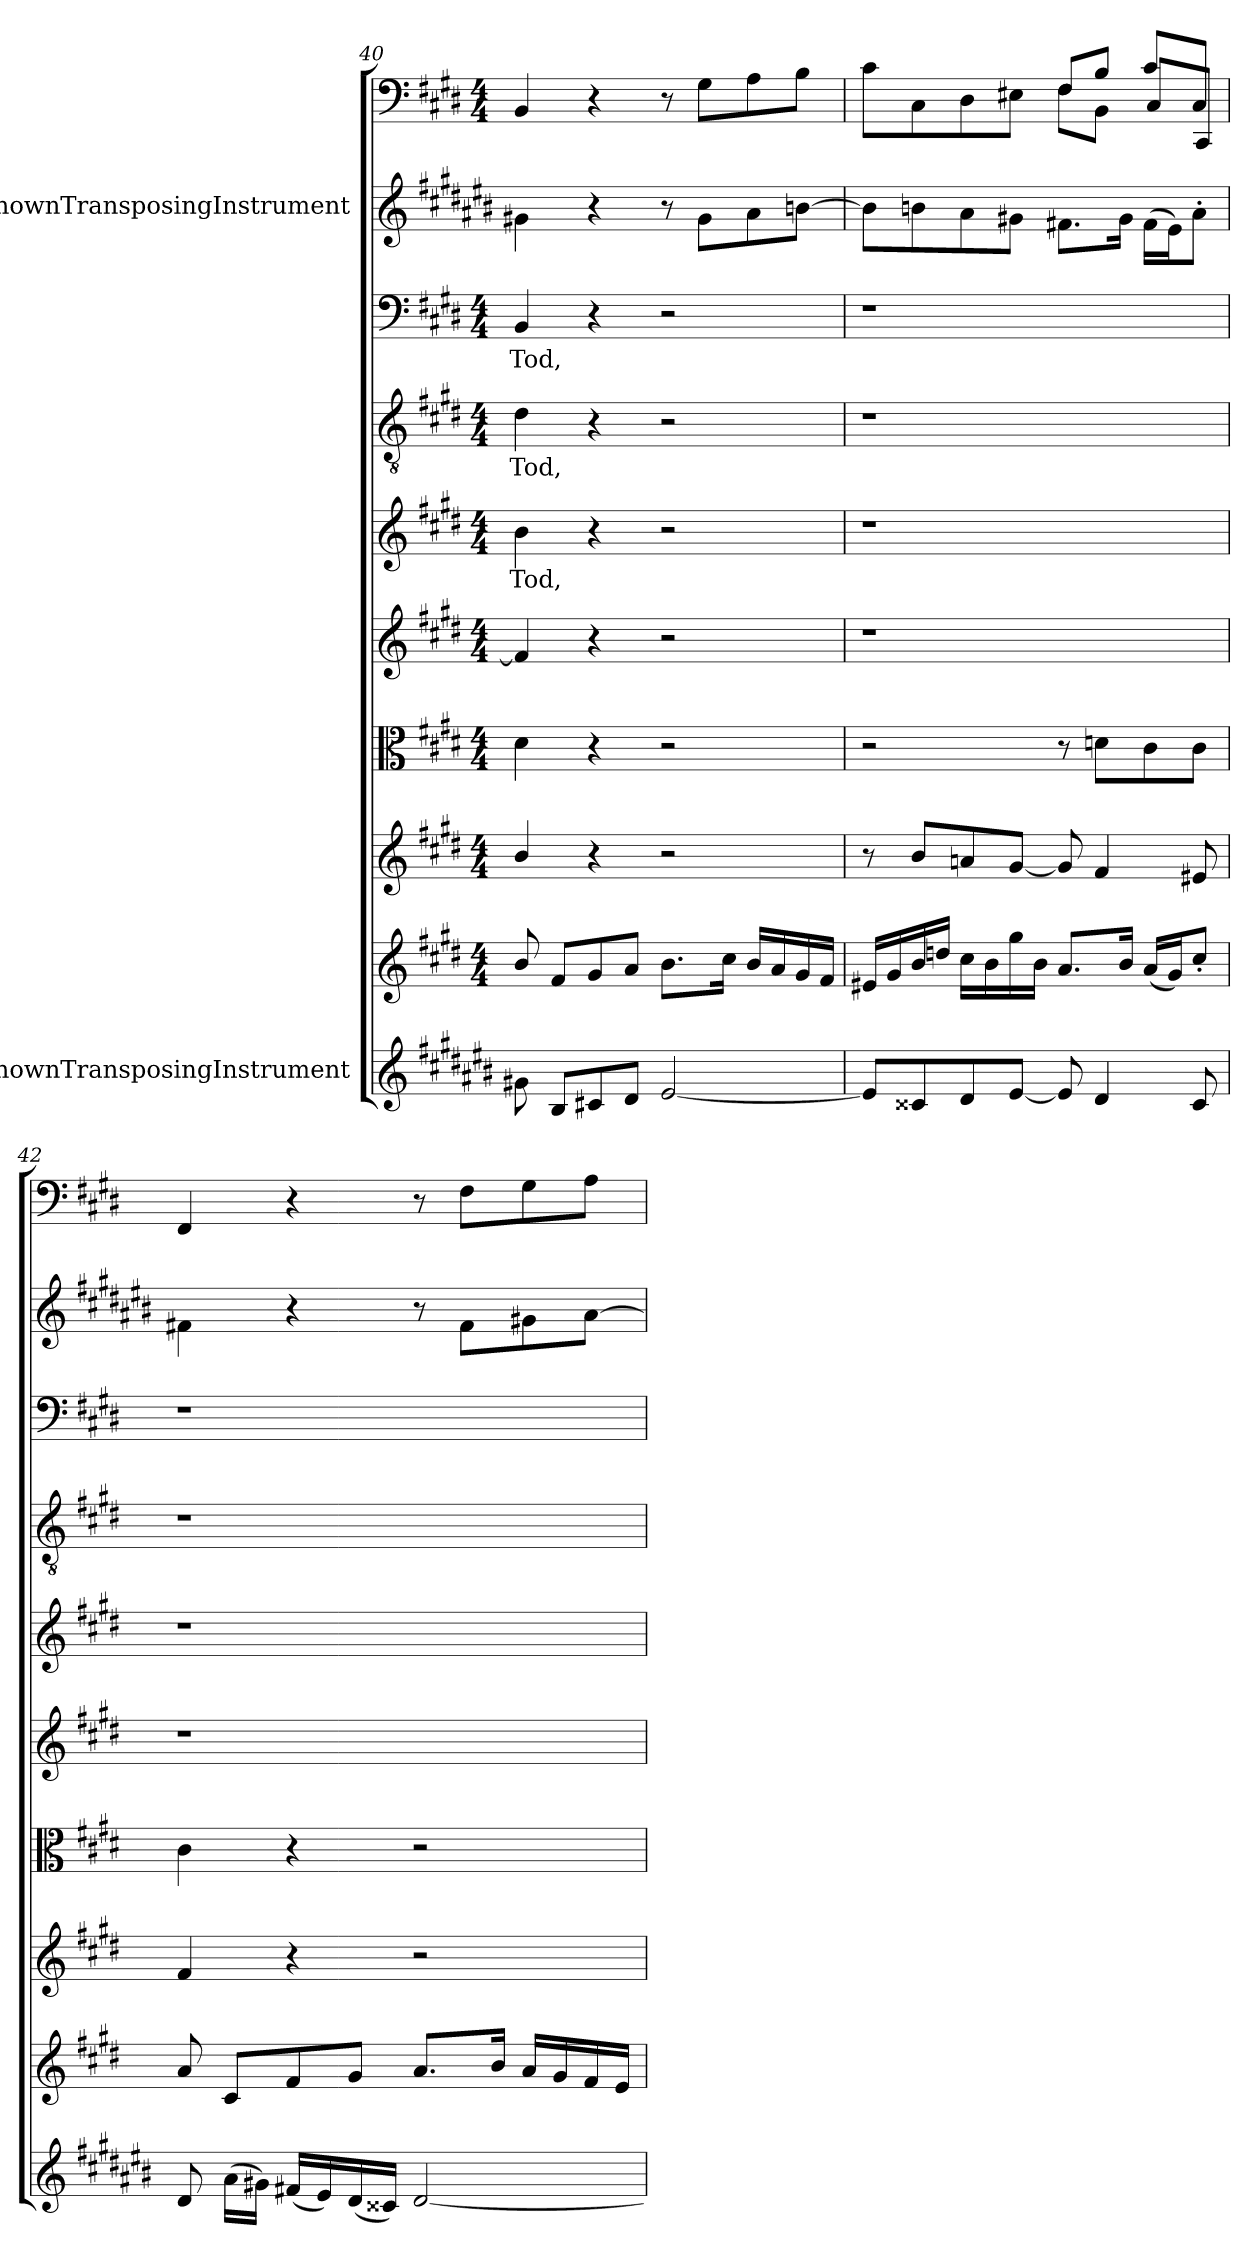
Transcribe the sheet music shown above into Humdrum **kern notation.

**kern	**kern	**kern	**kern	**kern	**kern	**text	**kern	**text	**kern	**text	**kern	**kern
*part10	*part9	*part8	*part7	*part6	*part5	*part5	*part4	*part4	*part3	*part3	*part2	*part1
*staff10	*staff9	*staff8	*staff7	*staff6	*staff5	*staff5	*staff4	*staff4	*staff3	*staff3	*staff2	*staff1
*I"UnknownTransposingInstrument	*	*	*	*	*	*	*	*	*	*	*I"UnknownTransposingInstrument	*
*clefG2	*clefG2	*clefG2	*clefC3	*clefG2	*clefG2	*	*clefGv2	*	*clefF4	*	*clefG2	*clefF4
*ITrd-2c-3	*	*	*	*	*	*	*	*	*	*	*ITrd-2c-3	*
*k[f#c#g#d#]	*k[f#c#g#d#]	*k[f#c#g#d#]	*k[f#c#g#d#]	*k[f#c#g#d#]	*k[f#c#g#d#]	*	*k[f#c#g#d#]	*	*k[f#c#g#d#]	*	*k[f#c#g#d#]	*k[f#c#g#d#]
*	*M4/4	*M4/4	*M4/4	*M4/4	*M4/4	*	*M4/4	*	*M4/4	*	*	*M4/4
=40	=40	=40	=40	=40	=40	=40	=40	=40	=40	=40	=40	=40
8bn\	8b/	4b/	4d#\	4f#/]	4b\	Tod,	4d#\	Tod,	4BB/	Tod,	4bn\	4BB/
8d#/L	8f#/L	.	.	.	.	.	.	.	.	.	.	.
8en/	8g#/	4r	4r	4r	4r	.	4r	.	4r	.	4r	4r
8f#/J	8a/J	.	.	.	.	.	.	.	.	.	.	.
[2g#/	8.b\L	2r	2r	2r	2r	.	2r	.	2r	.	8r	8r
.	.	.	.	.	.	.	.	.	.	.	8b\L	8G#\L
.	16cc#\Jk	.	.	.	.	.	.	.	.	.	.	.
.	16b/LL	.	.	.	.	.	.	.	.	.	8cc#\	8A\
.	16a/	.	.	.	.	.	.	.	.	.	.	.
.	16g#/	.	.	.	.	.	.	.	.	.	[8ddn\J	8B\J
.	16f#/JJ	.	.	.	.	.	.	.	.	.	.	.
=41	=41	=41	=41	=41	=41	=41	=41	=41	=41	=41	=41	=41
*	*	*	*	*	*	*	*	*	*	*	*	*^
8g#/L]	16e#X/LL	8r	2r	1r	1r	.	1r	.	1r	.	8dd\L]	8c#\L	2ryy
.	16g#/	.	.	.	.	.	.	.	.	.	.	.	.
8e#X/	16b/	8b/L	.	.	.	.	.	.	.	.	8ddn\	8C#\	.
.	16ddn/JJ	.	.	.	.	.	.	.	.	.	.	.	.
8f#/	16cc#\LL	8an/	.	.	.	.	.	.	.	.	8cc#\	8D#\	.
.	16b\	.	.	.	.	.	.	.	.	.	.	.	.
[8g#/J	16gg#\	[8g#/J	.	.	.	.	.	.	.	.	8bn\J	8E#X\J	.
.	16b\JJ	.	.	.	.	.	.	.	.	.	.	.	.
8g#/]	8.a/L	8g#/]	8r	.	.	.	.	.	.	.	8.an\L	8F#/L	8F#\L
4f#/	.	4f#/	8dn\L	.	.	.	.	.	.	.	.	8B/J	8BB\J
.	16b/Jk	.	.	.	.	.	.	.	.	.	16b\Jk	.	.
.	(16a/LL	.	8c#\	.	.	.	.	.	.	.	(16a\LL	8c#/L	8C#\L
.	16g#/J)	.	.	.	.	.	.	.	.	.	16g#\J)	.	.
8e#/	8cc#'/J	8e#X/	8c#\J	.	.	.	.	.	.	.	8cc#'\J	8C#/J	8CC#/J
*	*	*	*	*	*	*	*	*	*	*	*	*v	*v
=42	=42	=42	=42	=42	=42	=42	=42	=42	=42	=42	=42	=42
8f#/	8a/	4f#/	4c#\	1r	1r	.	1r	.	1r	.	4an\	4FF#/
(16cc#\LL	8c#/L	.	.	.	.	.	.	.	.	.	.	.
16bn\JJ)	.	.	.	.	.	.	.	.	.	.	.	.
(16an/LL	8f#/	4r	4r	.	.	.	.	.	.	.	4r	4r
16g#/)	.	.	.	.	.	.	.	.	.	.	.	.
(16f#/	8g#/J	.	.	.	.	.	.	.	.	.	.	.
16e#X/JJ)	.	.	.	.	.	.	.	.	.	.	.	.
[2f#/	8.a/L	2r	2r	.	.	.	.	.	.	.	8r	8r
.	.	.	.	.	.	.	.	.	.	.	8a\L	8F#\L
.	16b/Jk	.	.	.	.	.	.	.	.	.	.	.
.	16a/LL	.	.	.	.	.	.	.	.	.	8bn\	8G#\
.	16g#/	.	.	.	.	.	.	.	.	.	.	.
.	16f#/	.	.	.	.	.	.	.	.	.	[8cc#\J	8A\J
.	16e/JJ	.	.	.	.	.	.	.	.	.	.	.
=	=	=	=	=	=	=	=	=	=	=	=	=
*-	*-	*-	*-	*-	*-	*-	*-	*-	*-	*-	*-	*-
